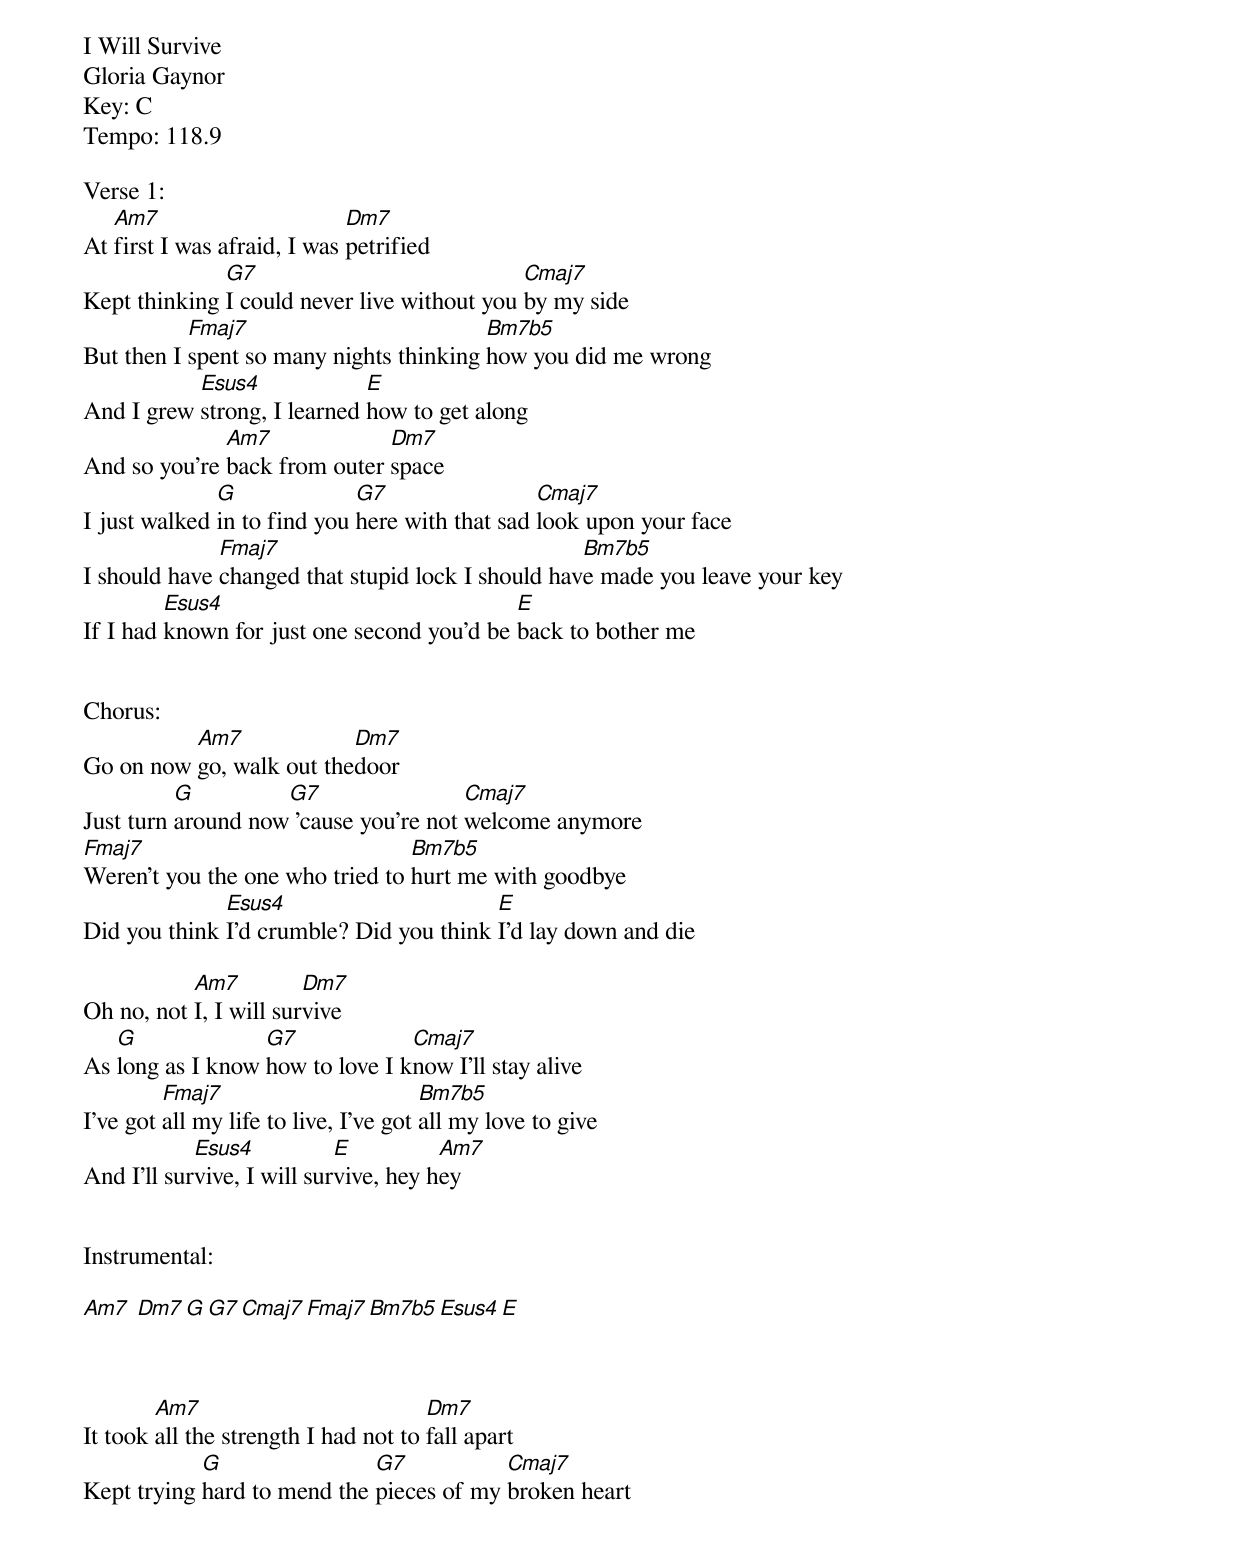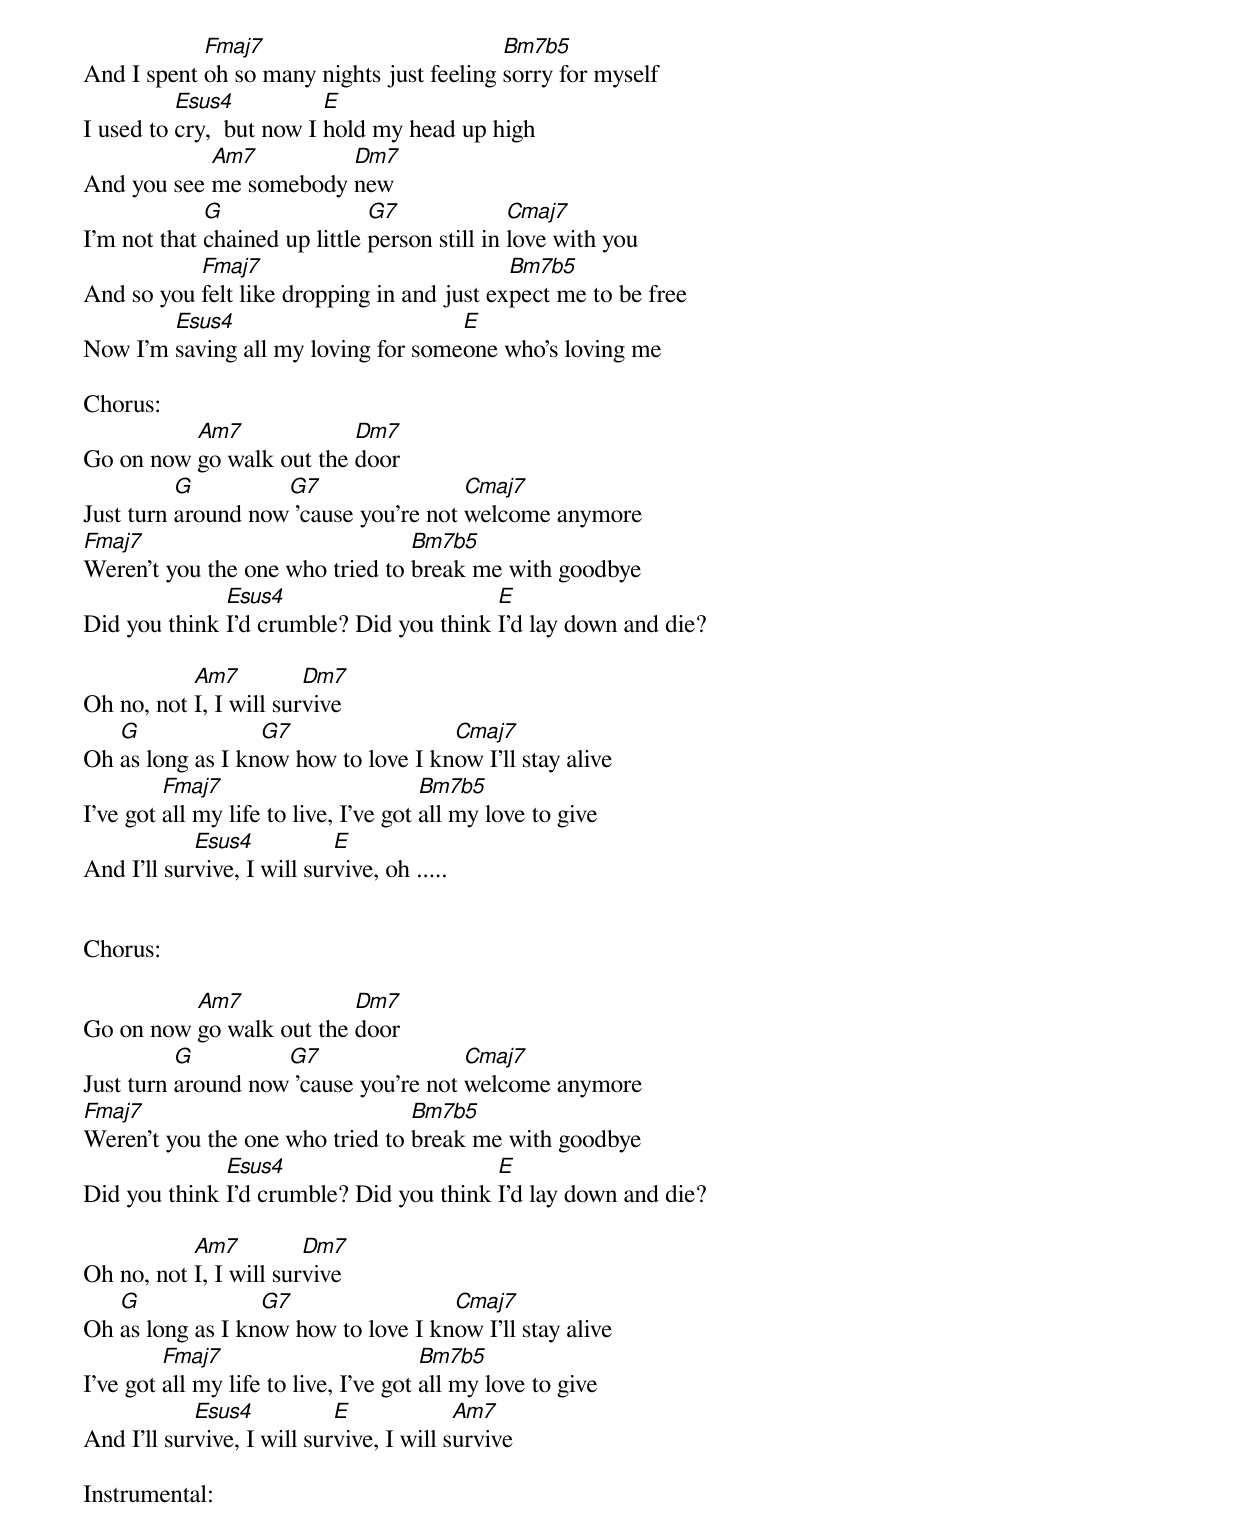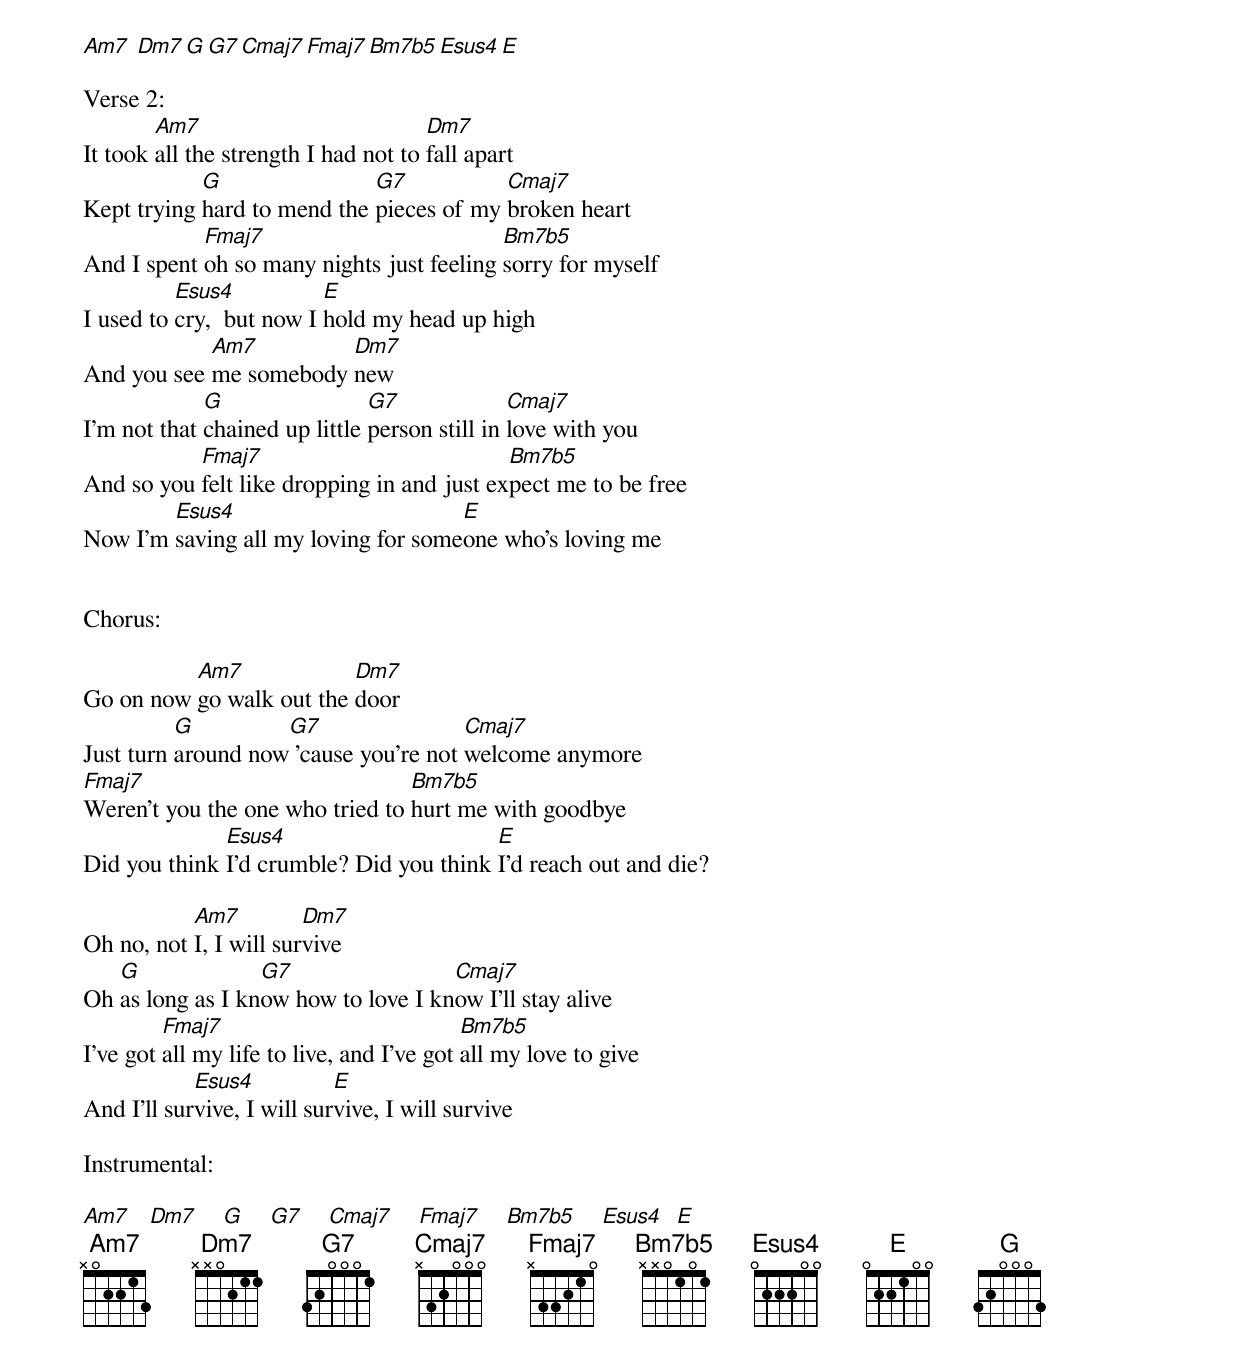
I Will Survive
Gloria Gaynor
Key: C
Tempo: 118.9

Verse 1:
At [Am7]first I was afraid, I was [Dm7]petrified
Kept thinking [G7]I could never live without you [Cmaj7]by my side
But then I [Fmaj7]spent so many nights thinking [Bm7b5]how you did me wrong
And I grew [Esus4]strong, I learned [E]how to get along
And so you're [Am7]back from outer [Dm7]space
I just walked [G]in to find you [G7]here with that sad [Cmaj7]look upon your face
I should have [Fmaj7]changed that stupid lock I should hav[Bm7b5]e made you leave your key
If I had [Esus4]known for just one second you'd be [E]back to bother me


Chorus:
Go on now [Am7]go, walk out the[Dm7]door
Just turn [G]around now[G7] 'cause you're not [Cmaj7]welcome anymore
[Fmaj7]Weren't you the one who tried to [Bm7b5]hurt me with goodbye
Did you think [Esus4]I'd crumble? Did you think [E]I'd lay down and die

Oh no, not [Am7]I, I will sur[Dm7]vive
As [G]long as I know [G7]how to love I k[Cmaj7]now I'll stay alive
I've got [Fmaj7]all my life to live, I've got [Bm7b5]all my love to give
And I'll sur[Esus4]vive, I will sur[E]vive, hey h[Am7]ey


Instrumental:

[Am7] [Dm7][G][G7][Cmaj7][Fmaj7][Bm7b5][Esus4][E]



It took [Am7]all the strength I had not to [Dm7]fall apart
Kept trying [G]hard to mend the [G7]pieces of my [Cmaj7]broken heart
And I spent [Fmaj7]oh so many nights just feeling [Bm7b5]sorry for myself
I used to [Esus4]cry,  but now I [E]hold my head up high
And you see [Am7]me somebody [Dm7]new
I'm not that [G]chained up little [G7]person still in [Cmaj7]love with you
And so you [Fmaj7]felt like dropping in and just ex[Bm7b5]pect me to be free
Now I'm [Esus4]saving all my loving for some[E]one who's loving me

Chorus:
Go on now [Am7]go walk out the [Dm7]door
Just turn [G]around now[G7] 'cause you're not [Cmaj7]welcome anymore
[Fmaj7]Weren't you the one who tried to [Bm7b5]break me with goodbye
Did you think [Esus4]I'd crumble? Did you think [E]I'd lay down and die?

Oh no, not [Am7]I, I will sur[Dm7]vive
Oh [G]as long as I kn[G7]ow how to love I kn[Cmaj7]ow I'll stay alive
I've got [Fmaj7]all my life to live, I've got [Bm7b5]all my love to give
And I'll sur[Esus4]vive, I will sur[E]vive, oh .....


Chorus:

Go on now [Am7]go walk out the [Dm7]door
Just turn [G]around now[G7] 'cause you're not [Cmaj7]welcome anymore
[Fmaj7]Weren't you the one who tried to [Bm7b5]break me with goodbye
Did you think [Esus4]I'd crumble? Did you think [E]I'd lay down and die?

Oh no, not [Am7]I, I will sur[Dm7]vive
Oh [G]as long as I kn[G7]ow how to love I kn[Cmaj7]ow I'll stay alive
I've got [Fmaj7]all my life to live, I've got [Bm7b5]all my love to give
And I'll sur[Esus4]vive, I will sur[E]vive, I will s[Am7]urvive

Instrumental:

[Am7] [Dm7][G][G7][Cmaj7][Fmaj7][Bm7b5][Esus4][E]

Verse 2:
It took [Am7]all the strength I had not to [Dm7]fall apart
Kept trying [G]hard to mend the [G7]pieces of my [Cmaj7]broken heart
And I spent [Fmaj7]oh so many nights just feeling [Bm7b5]sorry for myself
I used to [Esus4]cry,  but now I [E]hold my head up high
And you see [Am7]me somebody [Dm7]new
I'm not that [G]chained up little [G7]person still in [Cmaj7]love with you
And so you [Fmaj7]felt like dropping in and just ex[Bm7b5]pect me to be free
Now I'm [Esus4]saving all my loving for some[E]one who's loving me


Chorus:

Go on now [Am7]go walk out the [Dm7]door
Just turn [G]around now[G7] 'cause you're not [Cmaj7]welcome anymore
[Fmaj7]Weren't you the one who tried to [Bm7b5]hurt me with goodbye
Did you think [Esus4]I'd crumble? Did you think [E]I'd reach out and die?

Oh no, not [Am7]I, I will sur[Dm7]vive
Oh [G]as long as I kn[G7]ow how to love I kn[Cmaj7]ow I'll stay alive
I've got [Fmaj7]all my life to live, and I've got [Bm7b5]all my love to give
And I'll sur[Esus4]vive, I will sur[E]vive, I will survive

Instrumental:

[Am7]   [Dm7]    [G]    [G7]    [Cmaj7]    [Fmaj7]    [Bm7b5]    [Esus4]  [E]
